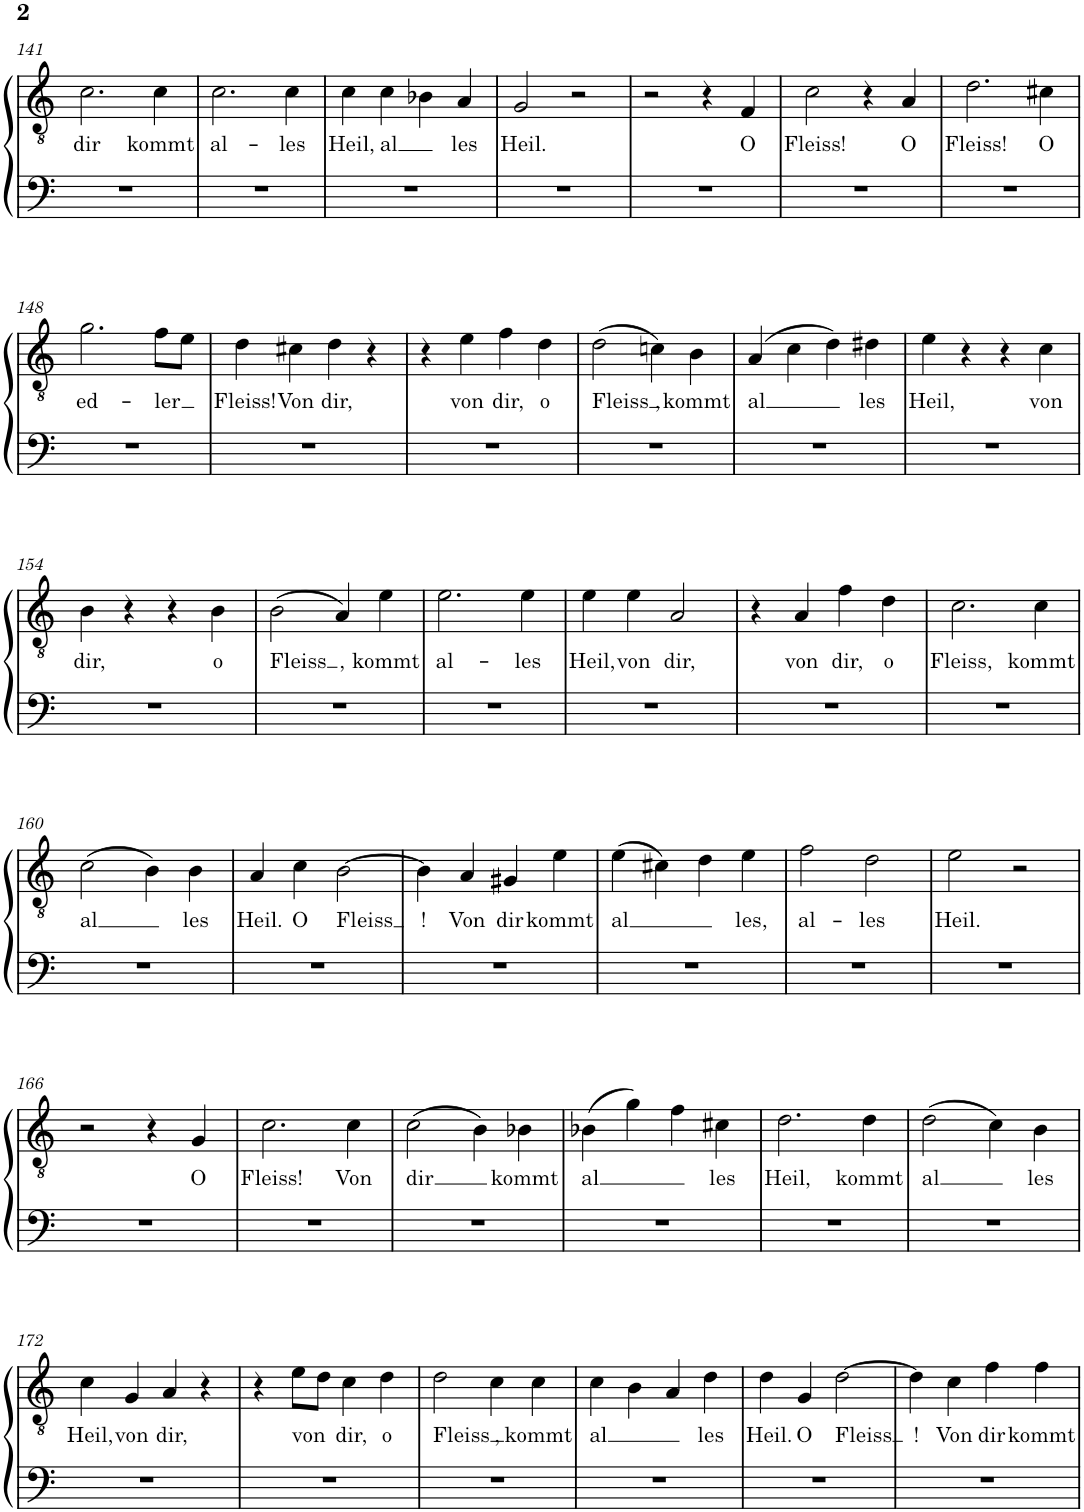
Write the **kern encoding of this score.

**kern	**kern	**text
*part1	*part1	*part1
*staff2	*staff1	*staff1
*I"Piano	*	*
*I'Pno.	*	*
!!LO:PB:g=z
*clefF4	*clefGv2	*
*k[]	*k[]	*
*M4/4	*M4/4	*
*met(c)	*met(c)	*
=141	=141	=141
!	!	!LO:LY:b
1r	2.c\	dir
!	!	!LO:LY:b
.	4c\	kommt
=142	=142	=142
!	!	!LO:LY:b
1r	2.c\	al-
!	!	!LO:LY:b
.	4c\	-les
=143	=143	=143
!	!	!LO:LY:b
1r	4c\	Heil,
!	!	!LO:LY:b
.	4c\	-al
.	4B-X\	.
!	!	!LO:LY:b
.	4A/	les
=144	=144	=144
!	!	!LO:LY:b
1r	2G/	Heil.
.	2r	.
=145	=145	=145
1r	2r	.
.	4r	.
!	!	!LO:LY:b
.	4F/	O
=146	=146	=146
!	!	!LO:LY:b
1r	2c\	Fleiss!
.	4r	.
!	!	!LO:LY:b
.	4A/	O
=147	=147	=147
!	!	!LO:LY:b
1r	2.d\	Fleiss!
!	!	!LO:LY:b
.	4c#X\	O
!!LO:LB:g=z
=148	=148	=148
!	!	!LO:LY:b
1r	2.g\	ed-
!	!	!LO:LY:b
.	8f\L	-ler
.	8e\J	.
=149	=149	=149
!	!	!LO:LY:b
1r	4d\	Fleiss!
!	!	!LO:LY:b
.	4c#X\	Von
!	!	!LO:LY:b
.	4d\	dir,
.	4r	.
=150	=150	=150
1r	4r	.
!	!	!LO:LY:b
.	4e\	von
!	!	!LO:LY:b
.	4f\	dir,
!	!	!LO:LY:b
.	4d\	o
=151	=151	=151
!	!	!LO:LY:b
1r	(2d\	Fleiss
!	!	!LO:LY:b
.	4cn\)	,
!	!	!LO:LY:b
.	4B\	kommt
=152	=152	=152
!	!	!LO:LY:b
1r	(4A/	al
.	4c\	.
.	4d\)	.
!	!	!LO:LY:b
.	4d#X\	les
=153	=153	=153
!	!	!LO:LY:b
1r	4e\	Heil,
.	4r	.
.	4r	.
!	!	!LO:LY:b
.	4c\	von
!!LO:LB:g=z
=154	=154	=154
!	!	!LO:LY:b
1r	4B\	dir,
.	4r	.
.	4r	.
!	!	!LO:LY:b
.	4B\	o
=155	=155	=155
!	!	!LO:LY:b
1r	(2B\	Fleiss
!	!	!LO:LY:b
.	4A/)	,
!	!	!LO:LY:b
.	4e\	kommt
=156	=156	=156
!	!	!LO:LY:b
1r	2.e\	al-
!	!	!LO:LY:b
.	4e\	-les
=157	=157	=157
!	!	!LO:LY:b
1r	4e\	Heil,
!	!	!LO:LY:b
.	4e\	von
!	!	!LO:LY:b
.	2A/	dir,
=158	=158	=158
1r	4r	.
!	!	!LO:LY:b
.	4A/	von
!	!	!LO:LY:b
.	4f\	dir,
!	!	!LO:LY:b
.	4d\	o
=159	=159	=159
!	!	!LO:LY:b
1r	2.c\	Fleiss,
!	!	!LO:LY:b
.	4c\	kommt
!!LO:LB:g=z
=160	=160	=160
!	!	!LO:LY:b
1r	(2c\	al
.	4B\)	.
!	!	!LO:LY:b
.	4B\	les
=161	=161	=161
!	!	!LO:LY:b
1r	4A/	Heil.
!	!	!LO:LY:b
.	4c\	O
!	!	!LO:LY:b
.	[2B\	Fleiss
=162	=162	=162
!	!	!LO:LY:b
1r	4B\]	\!
!	!	!LO:LY:b
.	4A/	Von
!	!	!LO:LY:b
.	4G#X/	dir
!	!	!LO:LY:b
.	4e\	kommt
=163	=163	=163
!	!	!LO:LY:b
1r	(4e\	al
.	4c#X\)	.
.	4d\	.
!	!	!LO:LY:b
.	4e\	les,
=164	=164	=164
!	!	!LO:LY:b
1r	2f\	al-
!	!	!LO:LY:b
.	2d\	-les
=165	=165	=165
!	!	!LO:LY:b
1r	2e\	Heil.
.	2r	.
!!LO:LB:g=z
=166	=166	=166
1r	2r	.
.	4r	.
!	!	!LO:LY:b
.	4G/	O
=167	=167	=167
!	!	!LO:LY:b
1r	2.c\	Fleiss!
!	!	!LO:LY:b
.	4c\	Von
=168	=168	=168
!	!	!LO:LY:b
1r	(2c\	dir
.	4B\)	.
!	!	!LO:LY:b
.	4B-X\	kommt
=169	=169	=169
!	!	!LO:LY:b
1r	(4B-X\	al
.	4g\)	.
.	4f\	.
!	!	!LO:LY:b
.	4c#X\	les
=170	=170	=170
!	!	!LO:LY:b
1r	2.d\	Heil,
!	!	!LO:LY:b
.	4d\	kommt
=171	=171	=171
!	!	!LO:LY:b
1r	(2d\	al
.	4c\)	.
!	!	!LO:LY:b
.	4B\	les
!!LO:LB:g=z
=172	=172	=172
!	!	!LO:LY:b
1r	4c\	Heil,
!	!	!LO:LY:b
.	4G/	von
!	!	!LO:LY:b
.	4A/	dir,
.	4r	.
=173	=173	=173
1r	4r	.
!	!	!LO:LY:b
.	8e\L	von
.	8d\J	.
!	!	!LO:LY:b
.	4c\	dir,
!	!	!LO:LY:b
.	4d\	o
=174	=174	=174
!	!	!LO:LY:b
1r	2d\	Fleiss
!	!	!LO:LY:b
.	4c\	,
!	!	!LO:LY:b
.	4c\	kommt
=175	=175	=175
!	!	!LO:LY:b
1r	4c\	al
.	4B\	.
.	4A/	.
!	!	!LO:LY:b
.	4d\	les
=176	=176	=176
!	!	!LO:LY:b
1r	4d\	Heil.
!	!	!LO:LY:b
.	4G/	O
!	!	!LO:LY:b
.	[2d\	Fleiss
=177	=177	=177
!	!	!LO:LY:b
1r	4d\]	\!
!	!	!LO:LY:b
.	4c\	Von
!	!	!LO:LY:b
.	4f\	dir
!	!	!LO:LY:b
.	4f\	kommt
=	=	=
*-	*-	*-
